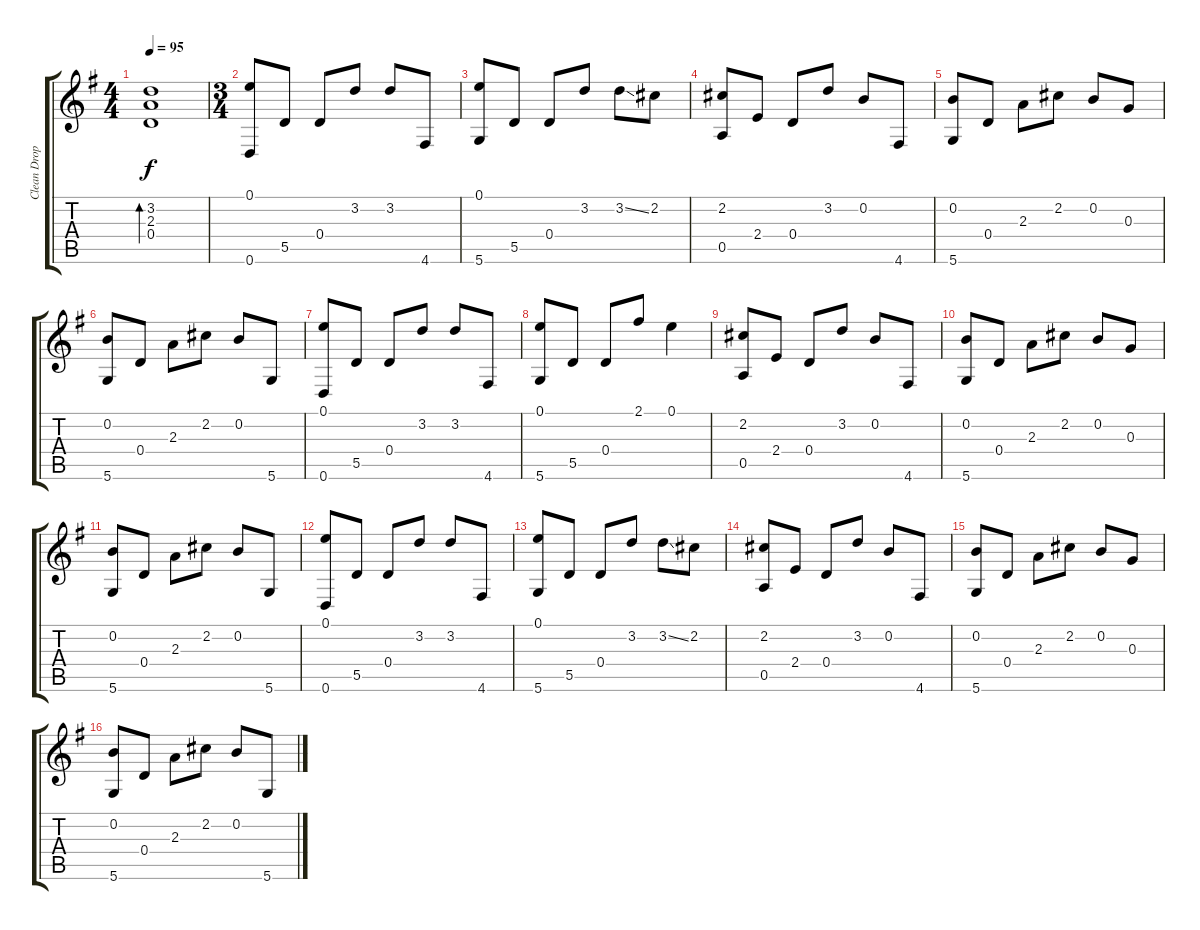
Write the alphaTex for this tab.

\track ("Clean Drop D" "Clean Drop") {instrument electricguitarclean}
\staff {score tabs}
\tuning (E4 B3 G3 D3 A2 D2) {hide}
\ts (4 4)
\tempo 95
\clef g2
\ks g
(3.2 2.3 0.4).1{bd 30 dy f} |
\ts (3 4)
(0.1 0.6).8 5.5.8 0.4.8 3.2.8 3.2.8 4.6.8 |
(0.1 5.6).8 5.5.8 0.4.8 3.2.8 3.2{ss}.8 2.2.8 |
(2.2 0.5).8 2.4.8 0.4.8 3.2.8 0.2.8 4.6.8 |
(0.2 5.6).8 0.4.8 2.3.8 2.2.8 0.2.8 0.3.8 |
(0.2 5.6).8 0.4.8 2.3.8 2.2.8 0.2.8 5.6.8 |
(0.1 0.6).8 5.5.8 0.4.8 3.2.8 3.2.8 4.6.8 |
(0.1 5.6).8 5.5.8 0.4.8 2.1.8 0.1.4 |
(2.2 0.5).8 2.4.8 0.4.8 3.2.8 0.2.8 4.6.8 |
(0.2 5.6).8 0.4.8 2.3.8 2.2.8 0.2.8 0.3.8 |
(0.2 5.6).8 0.4.8 2.3.8 2.2.8 0.2.8 5.6.8 |
(0.1 0.6).8 5.5.8 0.4.8 3.2.8 3.2.8 4.6.8 |
(0.1 5.6).8 5.5.8 0.4.8 3.2.8 3.2{ss}.8 2.2.8 |
(2.2 0.5).8 2.4.8 0.4.8 3.2.8 0.2.8 4.6.8 |
(0.2 5.6).8 0.4.8 2.3.8 2.2.8 0.2.8 0.3.8 |
(0.2 5.6).8 0.4.8 2.3.8 2.2.8 0.2.8 5.6.8
